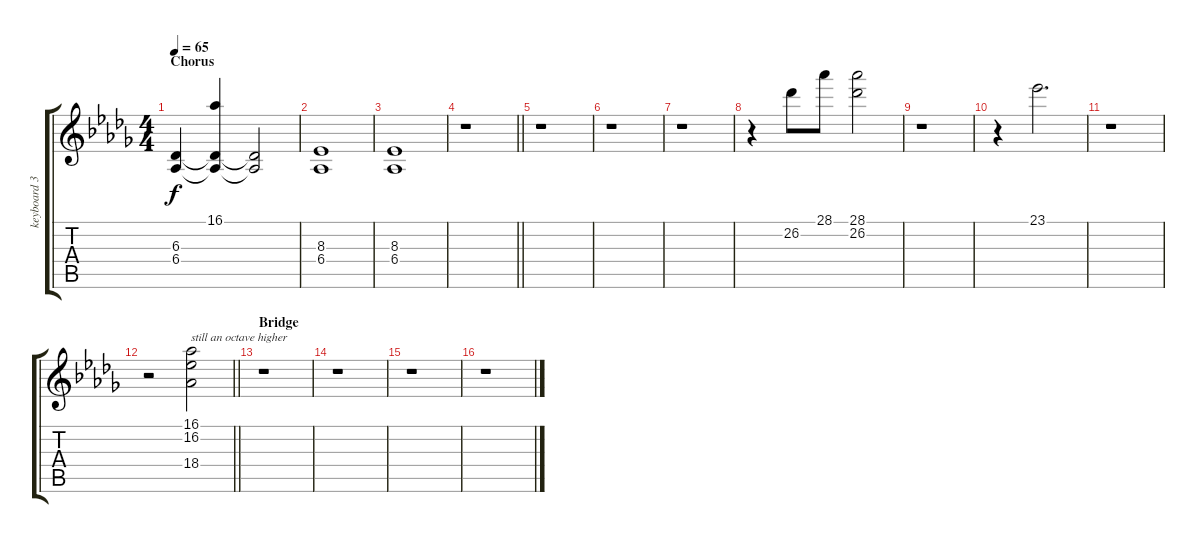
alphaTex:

\track ("keyboard 3" "keyboard 3") {instrument stringensemble2}
\staff {score tabs}
\tuning (E4 B3 G3 D3 A2 E2) {hide}
\ts (4 4)
\section ("" "Chorus")
\tempo 65
\clef g2
\ks db
(6.3 6.4).4{dy f} (16.1 6.3{t} 6.4{t}).4 (6.3{t} 6.4{t}).2 |
(8.3 6.4).1 |
(8.3 6.4).1 |
\barLineRight lightlight
r.1 |
r.1 |
r.1 |
r.1 |
r.4 26.2.8 28.1.8 (28.1 26.2).2 |
r.1 |
r.4 23.1.2{d} |
r.1 |
\barLineRight lightlight
r.2 (16.1 16.2 18.4).2{txt "still an octave higher"} |
\section ("" "Bridge")
r.1 |
r.1 |
r.1 |
r.1
